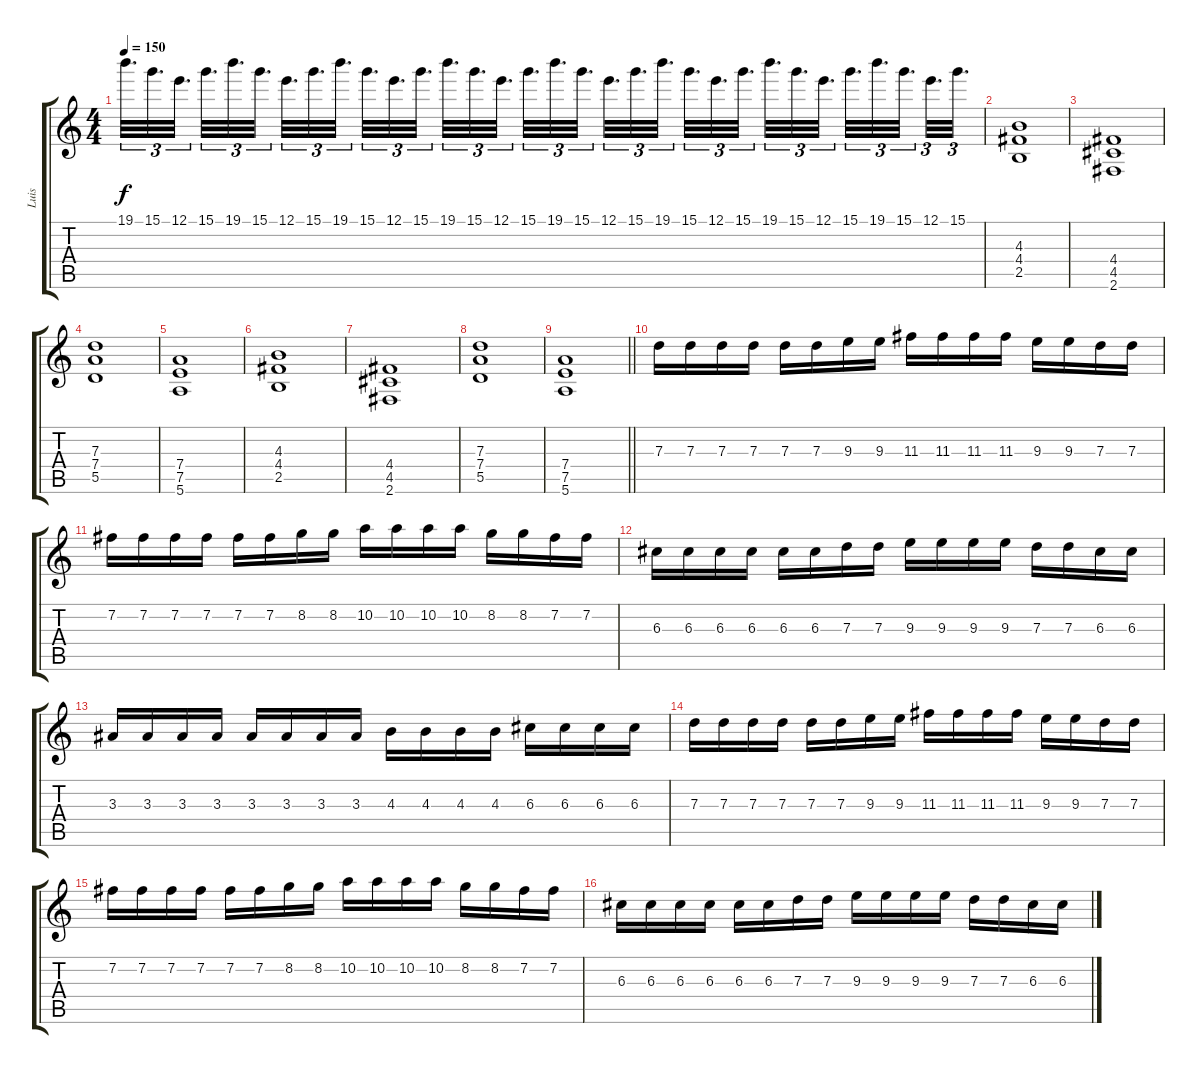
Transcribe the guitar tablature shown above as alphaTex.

\track ("Luis" "Luis") {instrument distortionguitar}
\staff {score tabs}
\tuning (E4 B3 G3 D3 A2 E2) {hide}
\ts (4 4)
\tempo 150
\clef g2
\ks c
19.1.32{d tu (3 2) dy f} 15.1.32{d tu (3 2)} 12.1.32{d tu (3 2)} 15.1.32{d tu (3 2)} 19.1.32{d tu (3 2)} 15.1.32{d tu (3 2)} 12.1.32{d tu (3 2)} 15.1.32{d tu (3 2)} 19.1.32{d tu (3 2)} 15.1.32{d tu (3 2)} 12.1.32{d tu (3 2)} 15.1.32{d tu (3 2)} 19.1.32{d tu (3 2)} 15.1.32{d tu (3 2)} 12.1.32{d tu (3 2)} 15.1.32{d tu (3 2)} 19.1.32{d tu (3 2)} 15.1.32{d tu (3 2)} 12.1.32{d tu (3 2)} 15.1.32{d tu (3 2)} 19.1.32{d tu (3 2)} 15.1.32{d tu (3 2)} 12.1.32{d tu (3 2)} 15.1.32{d tu (3 2)} 19.1.32{d tu (3 2)} 15.1.32{d tu (3 2)} 12.1.32{d tu (3 2)} 15.1.32{d tu (3 2)} 19.1.32{d tu (3 2)} 15.1.32{d tu (3 2)} 12.1.32{d tu (3 2)} 15.1.32{d tu (3 2)} |
(4.3 4.4 2.5).1 |
(4.4 4.5 2.6).1 |
(7.3 7.4 5.5).1 |
(7.4 7.5 5.6).1 |
(4.3 4.4 2.5).1 |
(4.4 4.5 2.6).1 |
(7.3 7.4 5.5).1 |
\barLineRight lightlight
(7.4 7.5 5.6).1 |
7.3.16 7.3.16 7.3.16 7.3.16 7.3.16 7.3.16 9.3.16 9.3.16 11.3.16 11.3.16 11.3.16 11.3.16 9.3.16 9.3.16 7.3.16 7.3.16 |
7.2.16 7.2.16 7.2.16 7.2.16 7.2.16 7.2.16 8.2.16 8.2.16 10.2.16 10.2.16 10.2.16 10.2.16 8.2.16 8.2.16 7.2.16 7.2.16 |
6.3.16 6.3.16 6.3.16 6.3.16 6.3.16 6.3.16 7.3.16 7.3.16 9.3.16 9.3.16 9.3.16 9.3.16 7.3.16 7.3.16 6.3.16 6.3.16 |
3.3.16 3.3.16 3.3.16 3.3.16 3.3.16 3.3.16 3.3.16 3.3.16 4.3.16 4.3.16 4.3.16 4.3.16 6.3.16 6.3.16 6.3.16 6.3.16 |
7.3.16 7.3.16 7.3.16 7.3.16 7.3.16 7.3.16 9.3.16 9.3.16 11.3.16 11.3.16 11.3.16 11.3.16 9.3.16 9.3.16 7.3.16 7.3.16 |
7.2.16 7.2.16 7.2.16 7.2.16 7.2.16 7.2.16 8.2.16 8.2.16 10.2.16 10.2.16 10.2.16 10.2.16 8.2.16 8.2.16 7.2.16 7.2.16 |
6.3.16 6.3.16 6.3.16 6.3.16 6.3.16 6.3.16 7.3.16 7.3.16 9.3.16 9.3.16 9.3.16 9.3.16 7.3.16 7.3.16 6.3.16 6.3.16
